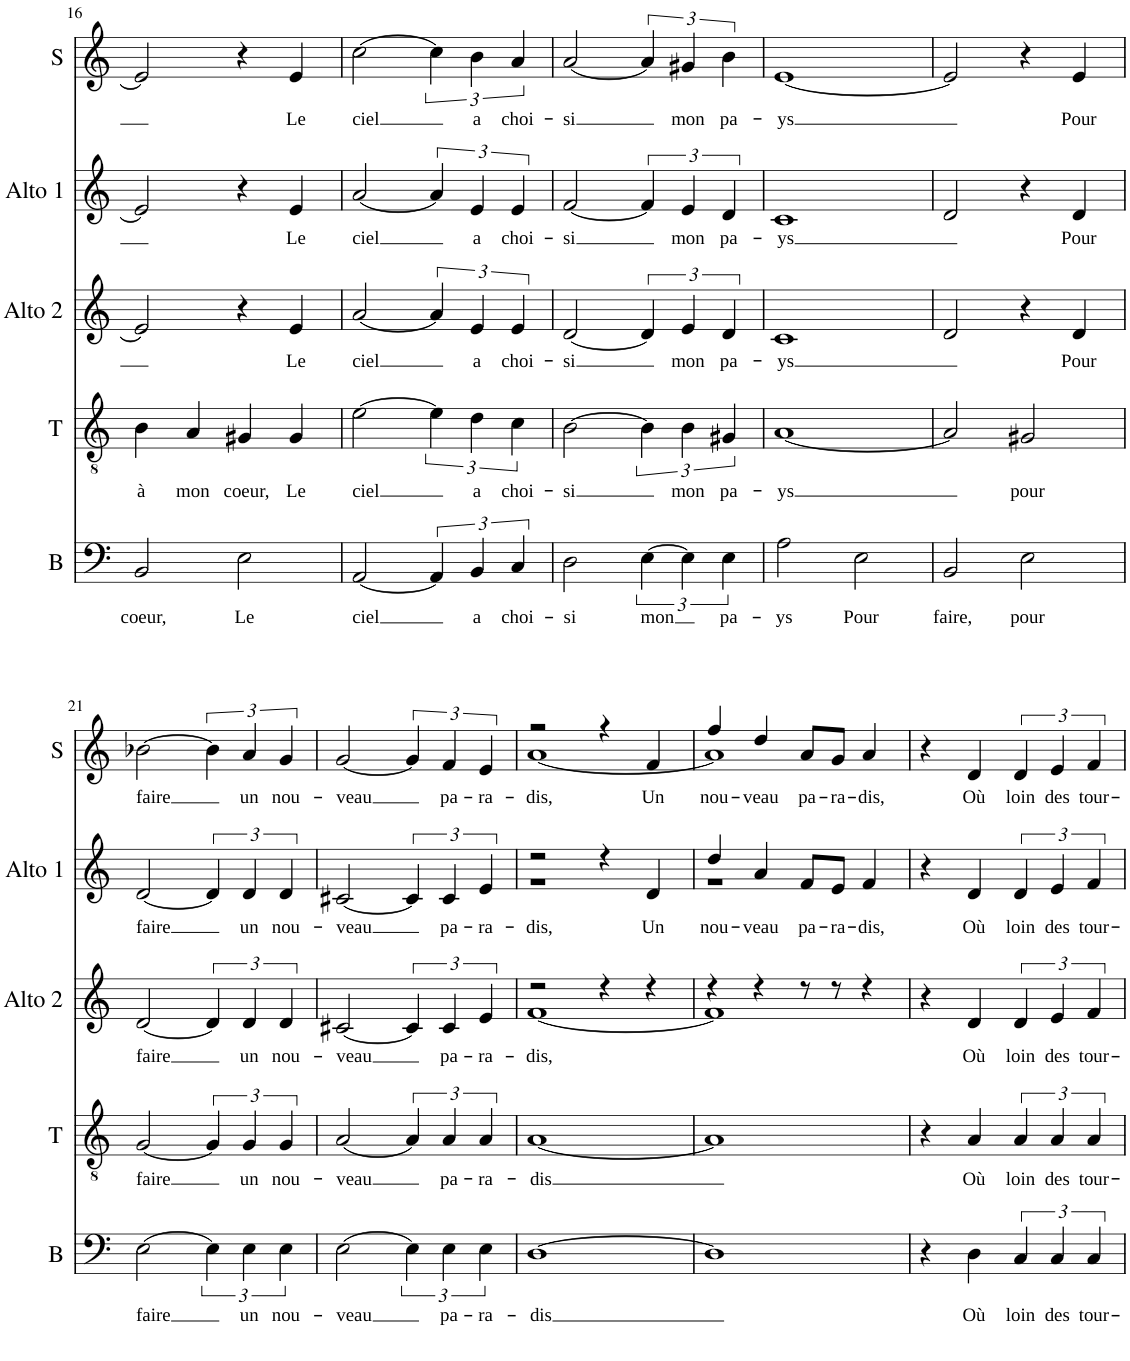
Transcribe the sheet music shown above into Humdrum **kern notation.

**kern	**text	**kern	**text	**kern	**text	**kern	**text	**kern	**text
*part5	*part5	*part4	*part4	*part3	*part3	*part2	*part2	*part1	*part1
*staff5	*staff5	*staff4	*staff4	*staff3	*staff3	*staff2	*staff2	*staff1	*staff1
*I"Basse	*	*I"Ténor	*	*I"Alto 2	*	*I"Alto 1	*	*I"Soprano	*
*I'B	*	*I'T	*	*I'Alto 2	*	*I'Alto 1	*	*I'S	*
!!LO:PB:g=z
*clefF4	*	*clefGv2	*	*clefG2	*	*clefG2	*	*clefG2	*
*k[]	*	*k[]	*	*k[]	*	*k[]	*	*k[]	*
*M4/4	*	*M4/4	*	*M4/4	*	*M4/4	*	*M4/4	*
=16	=16	=16	=16	=16	=16	=16	=16	=16	=16
!	!LO:LY:b	!	!LO:LY:b	!	!	!	!	!	!
2BB/	coeur,	4B\	à	2e/]	.	2e/]	.	2e/]	.
!	!	!	!LO:LY:b	!	!	!	!	!	!
.	.	4A/	mon	.	.	.	.	.	.
!	!LO:LY:b	!	!LO:LY:b	!	!	!	!	!	!
2E\	Le	4G#X/	coeur,	4r	.	4r	.	4r	.
!	!	!	!LO:LY:b	!	!LO:LY:b	!	!LO:LY:b	!	!LO:LY:b
.	.	4G#/	Le	4e/	Le	4e/	Le	4e/	Le
=17	=17	=17	=17	=17	=17	=17	=17	=17	=17
!	!LO:LY:b	!	!LO:LY:b	!	!LO:LY:b	!	!LO:LY:b	!	!LO:LY:b
[2AA/	ciel	[2e\	ciel	[2a/	ciel	[2a/	ciel	[2cc\	ciel
6AA/]	.	6e\]	.	6a/]	.	6a/]	.	6cc\]	.
!	!LO:LY:b	!	!LO:LY:b	!	!LO:LY:b	!	!LO:LY:b	!	!LO:LY:b
6BB/	a	6d\	a	6e/	a	6e/	a	6b\	a
!	!LO:LY:b	!	!LO:LY:b	!	!LO:LY:b	!	!LO:LY:b	!	!LO:LY:b
6C/	choi-	6c\	choi-	6e/	choi-	6e/	choi-	6a/	choi-
=18	=18	=18	=18	=18	=18	=18	=18	=18	=18
!	!LO:LY:b	!	!LO:LY:b	!	!LO:LY:b	!	!LO:LY:b	!	!LO:LY:b
2D\	-si	[2B\	-si	[2d/	-si	[2f/	-si	[2a/	-si
!	!LO:LY:b	!	!	!	!	!	!	!	!
[6E\	mon	6B\]	.	6d/]	.	6f/]	.	6a/]	.
!	!	!	!LO:LY:b	!	!LO:LY:b	!	!LO:LY:b	!	!LO:LY:b
6E\]	.	6B\	mon	6e/	mon	6e/	mon	6g#X/	mon
!	!LO:LY:b	!	!LO:LY:b	!	!LO:LY:b	!	!LO:LY:b	!	!LO:LY:b
6E\	pa-	6G#X/	pa-	6d/	pa-	6d/	pa-	6b\	pa-
=19	=19	=19	=19	=19	=19	=19	=19	=19	=19
!	!LO:LY:b	!	!LO:LY:b	!	!LO:LY:b	!	!LO:LY:b	!	!LO:LY:b
2A\	-ys	[1A	-ys	1c	-ys	1c	-ys	[1e	-ys
!	!LO:LY:b	!	!	!	!	!	!	!	!
2E\	Pour	.	.	.	.	.	.	.	.
=20	=20	=20	=20	=20	=20	=20	=20	=20	=20
!	!LO:LY:b	!	!	!	!	!	!	!	!
2BB/	faire,	2A/]	.	2d/	.	2d/	.	2e/]	.
!	!LO:LY:b	!	!LO:LY:b	!	!	!	!	!	!
2E\	pour	2G#X/	pour	4r	.	4r	.	4r	.
!	!	!	!	!	!LO:LY:b	!	!LO:LY:b	!	!LO:LY:b
.	.	.	.	4d/	Pour	4d/	Pour	4e/	Pour
!!LO:LB:g=z
=21	=21	=21	=21	=21	=21	=21	=21	=21	=21
!	!LO:LY:b	!	!LO:LY:b	!	!LO:LY:b	!	!LO:LY:b	!	!LO:LY:b
[2E\	faire	[2G/	faire	[2d/	faire	[2d/	faire	[2b-X\	faire
6E\]	.	6G/]	.	6d/]	.	6d/]	.	6b-\]	.
!	!LO:LY:b	!	!LO:LY:b	!	!LO:LY:b	!	!LO:LY:b	!	!LO:LY:b
6E\	un	6G/	un	6d/	un	6d/	un	6a/	un
!	!LO:LY:b	!	!LO:LY:b	!	!LO:LY:b	!	!LO:LY:b	!	!LO:LY:b
6E\	nou-	6G/	nou-	6d/	nou-	6d/	nou-	6g/	nou-
=22	=22	=22	=22	=22	=22	=22	=22	=22	=22
!	!LO:LY:b	!	!LO:LY:b	!	!LO:LY:b	!	!LO:LY:b	!	!LO:LY:b
[2E\	-veau	[2A/	-veau	[2c#X/	-veau	[2c#X/	-veau	[2g/	-veau
6E\]	.	6A/]	.	6c#/]	.	6c#/]	.	6g/]	.
!	!LO:LY:b	!	!LO:LY:b	!	!LO:LY:b	!	!LO:LY:b	!	!LO:LY:b
6E\	pa-	6A/	pa-	6c#/	pa-	6c#/	pa-	6f/	pa-
!	!LO:LY:b	!	!LO:LY:b	!	!LO:LY:b	!	!LO:LY:b	!	!LO:LY:b
6E\	-ra-	6A/	-ra-	6e/	-ra-	6e/	-ra-	6e/	-ra-
=23	=23	=23	=23	=23	=23	=23	=23	=23	=23
!	!LO:LY:b	!	!LO:LY:b	!	!LO:LY:b	!	!LO:LY:b	!	!LO:LY:b
*	*	*	*	*^	*	*^	*	*^	*
[1D	-dis	[1A	-dis	2r	[<1f	-dis,	2r	1r	-dis,	2r	[<1a	-dis,
.	.	.	.	4r	.	.	4r	.	.	4r	.	.
!	!	!	!	!	!	!	!	!	!LO:LY:b	!	!	!LO:LY:b
.	.	.	.	4r	.	.	4d/	.	Un	4f/	.	Un
=24	=24	=24	=24	=24	=24	=24	=24	=24	=24	=24	=24	=24
!	!	!	!	!	!	!	!	!	!LO:LY:b	!	!	!LO:LY:b
1D]	.	1A]	.	4r	1f]	.	4dd/	1r	nou-	4ff/	1a]	nou-
!	!	!	!	!	!	!	!	!	!LO:LY:b	!	!	!LO:LY:b
.	.	.	.	4r	.	.	4a/	.	-veau	4dd/	.	-veau
!	!	!	!	!	!	!	!	!	!LO:LY:b	!	!	!LO:LY:b
.	.	.	.	8r	.	.	8f/L	.	pa-	8a/L	.	pa-
!	!	!	!	!	!	!	!	!	!LO:LY:b	!	!	!LO:LY:b
.	.	.	.	8r	.	.	8e/J	.	-ra-	8g/J	.	-ra-
!	!	!	!	!	!	!	!	!	!LO:LY:b	!	!	!LO:LY:b
.	.	.	.	4r	.	.	4f/	.	-dis,	4a/	.	-dis,
*	*	*	*	*v	*v	*	*	*	*	*v	*v	*
*	*	*	*	*	*	*v	*v	*	*	*
=25	=25	=25	=25	=25	=25	=25	=25	=25	=25
4r	.	4r	.	4r	.	4r	.	4r	.
!	!LO:LY:b	!	!LO:LY:b	!	!LO:LY:b	!	!LO:LY:b	!	!LO:LY:b
4D\	Où	4A/	Où	4d/	Où	4d/	Où	4d/	Où
!	!LO:LY:b	!	!LO:LY:b	!	!LO:LY:b	!	!LO:LY:b	!	!LO:LY:b
6C/	loin	6A/	loin	6d/	loin	6d/	loin	6d/	loin
!	!LO:LY:b	!	!LO:LY:b	!	!LO:LY:b	!	!LO:LY:b	!	!LO:LY:b
6C/	des	6A/	des	6e/	des	6e/	des	6e/	des
!	!LO:LY:b	!	!LO:LY:b	!	!LO:LY:b	!	!LO:LY:b	!	!LO:LY:b
6C/	tour-	6A/	tour-	6f/	tour-	6f/	tour-	6f/	tour-
=	=	=	=	=	=	=	=	=	=
*-	*-	*-	*-	*-	*-	*-	*-	*-	*-
